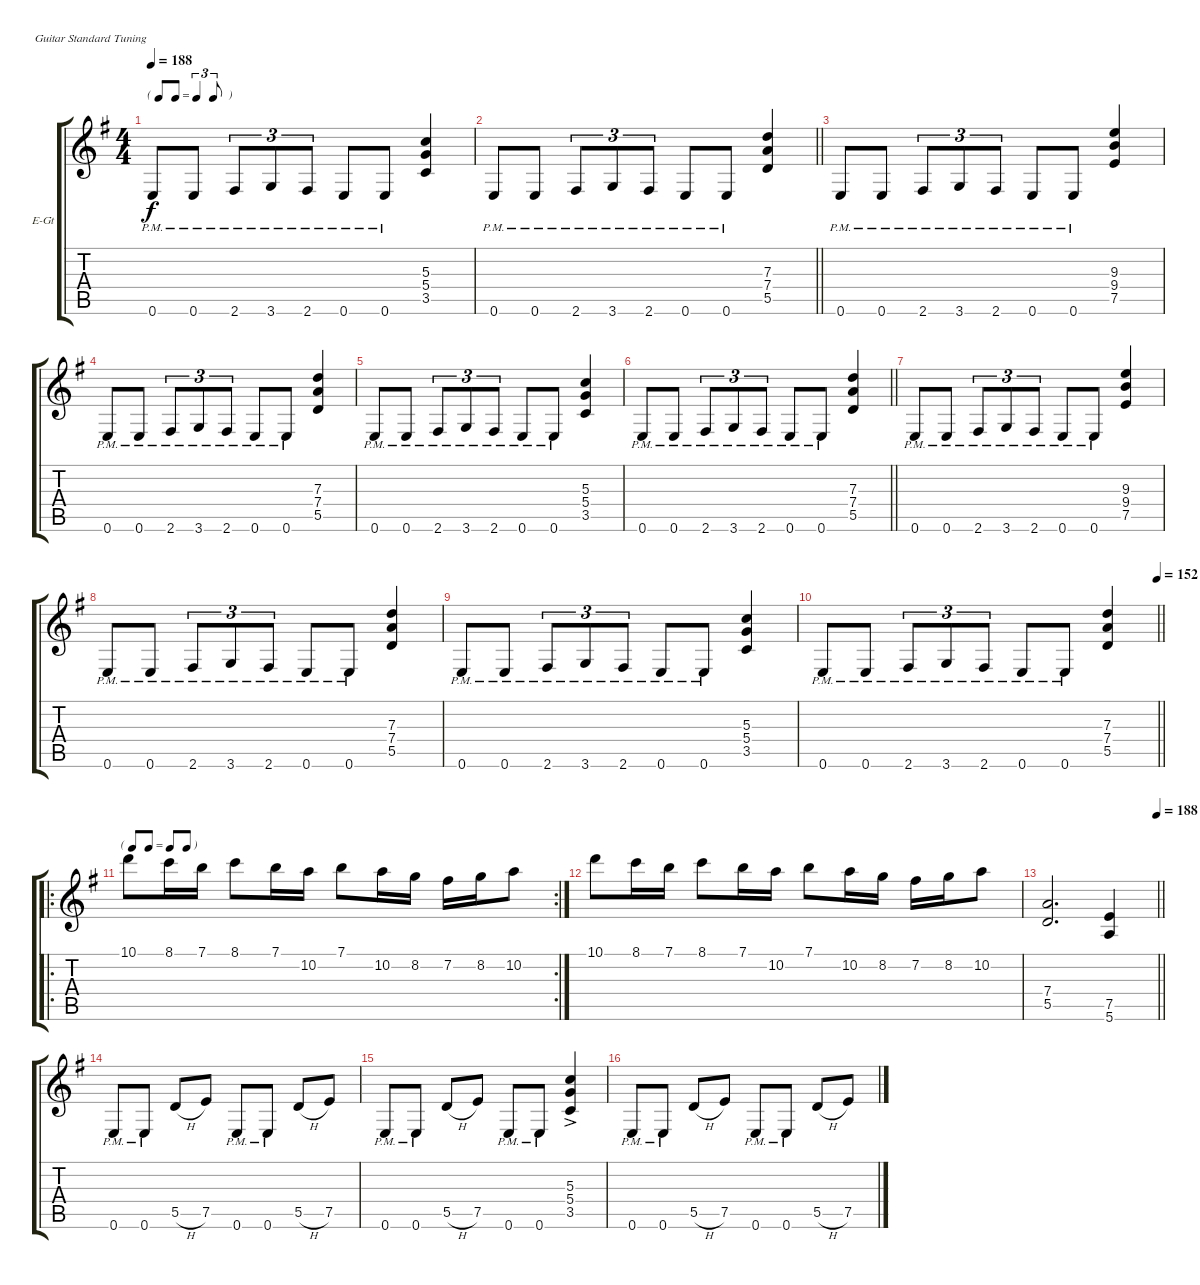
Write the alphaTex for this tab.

\bracketExtendMode groupsimilarinstruments
\firstSystemTrackNameOrientation horizontal
\otherSystemsTrackNameOrientation horizontal
\track ("Kirk Hammett" "E-Gt") {instrument distortionguitar}
\staff {score tabs}
\tuning (E4 B3 G3 D3 A2 E2)
\ts (4 4)
\tf triplet8th
\tempo 188
\clef g2
\ks g
0.6{pm}.8{dy f} 0.6{pm}.8 2.6{pm}.8{tu (3 2)} 3.6{pm}.8{tu (3 2)} 2.6{pm}.8{tu (3 2)} 0.6{pm}.8 0.6{pm}.8 (5.3 5.4 3.5).4 |
\barLineRight lightlight
0.6{pm}.8 0.6{pm}.8 2.6{pm}.8{tu (3 2)} 3.6{pm}.8{tu (3 2)} 2.6{pm}.8{tu (3 2)} 0.6{pm}.8 0.6{pm}.8 (7.3 7.4 5.5).4 |
0.6{pm}.8 0.6{pm}.8 2.6{pm}.8{tu (3 2)} 3.6{pm}.8{tu (3 2)} 2.6{pm}.8{tu (3 2)} 0.6{pm}.8 0.6{pm}.8 (9.3 9.4 7.5).4 |
0.6{pm}.8 0.6{pm}.8 2.6{pm}.8{tu (3 2)} 3.6{pm}.8{tu (3 2)} 2.6{pm}.8{tu (3 2)} 0.6{pm}.8 0.6{pm}.8 (7.3 7.4 5.5).4 |
0.6{pm}.8 0.6{pm}.8 2.6{pm}.8{tu (3 2)} 3.6{pm}.8{tu (3 2)} 2.6{pm}.8{tu (3 2)} 0.6{pm}.8 0.6{pm}.8 (5.3 5.4 3.5).4 |
\barLineRight lightlight
0.6{pm}.8 0.6{pm}.8 2.6{pm}.8{tu (3 2)} 3.6{pm}.8{tu (3 2)} 2.6{pm}.8{tu (3 2)} 0.6{pm}.8 0.6{pm}.8 (7.3 7.4 5.5).4 |
0.6{pm}.8 0.6{pm}.8 2.6{pm}.8{tu (3 2)} 3.6{pm}.8{tu (3 2)} 2.6{pm}.8{tu (3 2)} 0.6{pm}.8 0.6{pm}.8 (9.3 9.4 7.5).4 |
0.6{pm}.8 0.6{pm}.8 2.6{pm}.8{tu (3 2)} 3.6{pm}.8{tu (3 2)} 2.6{pm}.8{tu (3 2)} 0.6{pm}.8 0.6{pm}.8 (7.3 7.4 5.5).4 |
0.6{pm}.8 0.6{pm}.8 2.6{pm}.8{tu (3 2)} 3.6{pm}.8{tu (3 2)} 2.6{pm}.8{tu (3 2)} 0.6{pm}.8 0.6{pm}.8 (5.3 5.4 3.5).4 |
\tempo (152 1)
\barLineRight lightlight
0.6{pm}.8 0.6{pm}.8 2.6{pm}.8{tu (3 2)} 3.6{pm}.8{tu (3 2)} 2.6{pm}.8{tu (3 2)} 0.6{pm}.8 0.6{pm}.8 (7.3 7.4 5.5).4 |
\ro
\rc 2
\tf none
10.1.8 8.1.16 7.1.16 8.1.8 7.1.16 10.2.16 7.1.8 10.2.16 8.2.16 7.2.16 8.2.16 10.2.8 |
10.1.8 8.1.16 7.1.16 8.1.8 7.1.16 10.2.16 7.1.8 10.2.16 8.2.16 7.2.16 8.2.16 10.2.8 |
\tempo (188 1)
\barLineRight lightlight
(7.4 5.5).2{d} (7.5 5.6).4 |
0.6{pm}.8 0.6{pm}.8 5.5{h}.8 7.5.8 0.6{pm}.8 0.6{pm}.8 5.5{h}.8 7.5.8 |
0.6{pm}.8 0.6{pm}.8 5.5{h}.8 7.5.8 0.6{pm}.8 0.6{pm}.8 (5.3{ac} 5.4{ac} 3.5{ac}).4 |
0.6{pm}.8 0.6{pm}.8 5.5{h}.8 7.5.8 0.6{pm}.8 0.6{pm}.8 5.5{h}.8 7.5.8
